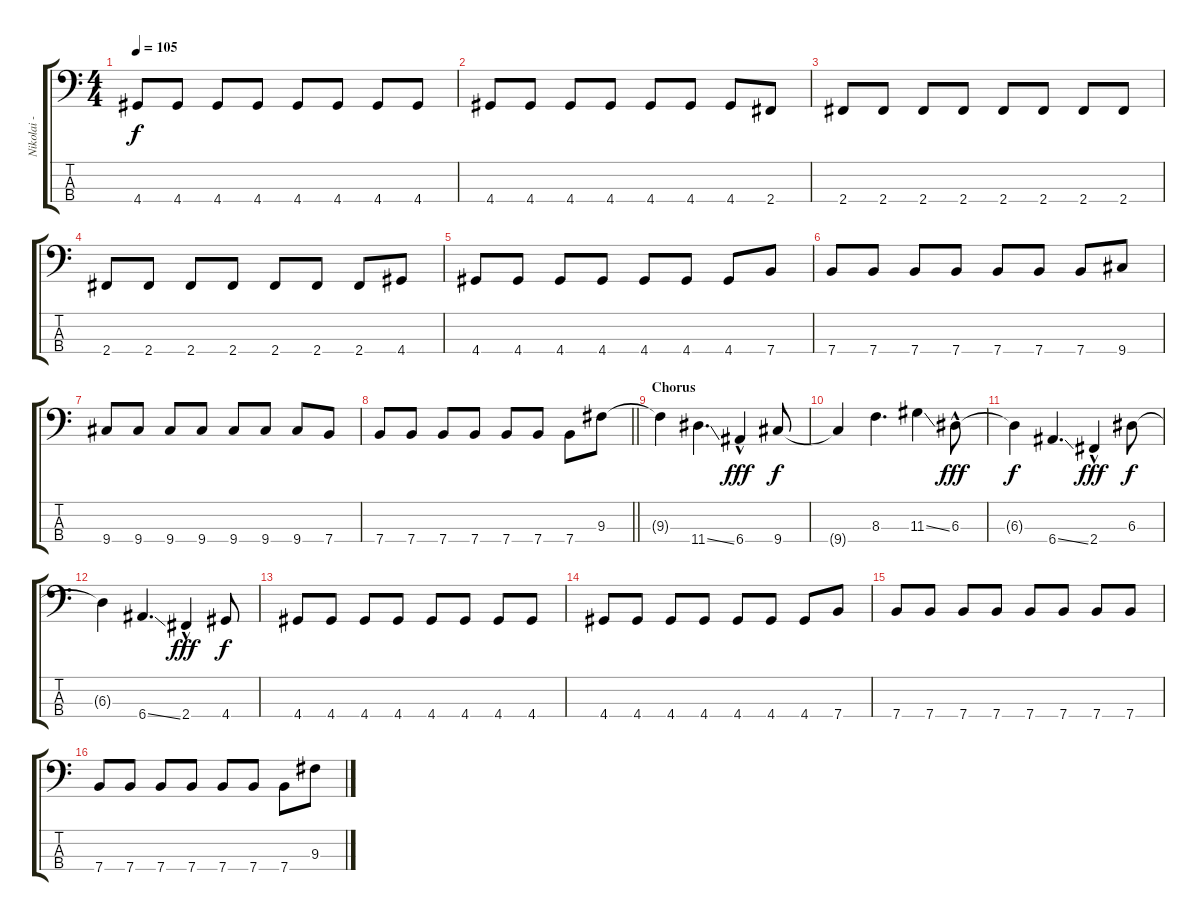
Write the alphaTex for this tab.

\track ("Nikolai - Bass RSE" "Nikolai - ") {instrument electricbassfinger}
\staff {score tabs}
\tuning (G2 D2 A1 E1) {hide}
\ts (4 4)
\tempo 105
\clef f4
\ks c
4.4.8{dy f} 4.4.8 4.4.8 4.4.8 4.4.8 4.4.8 4.4.8 4.4.8 |
4.4.8 4.4.8 4.4.8 4.4.8 4.4.8 4.4.8 4.4.8 2.4.8 |
2.4.8 2.4.8 2.4.8 2.4.8 2.4.8 2.4.8 2.4.8 2.4.8 |
2.4.8 2.4.8 2.4.8 2.4.8 2.4.8 2.4.8 2.4.8 4.4.8 |
4.4.8 4.4.8 4.4.8 4.4.8 4.4.8 4.4.8 4.4.8 7.4.8 |
7.4.8 7.4.8 7.4.8 7.4.8 7.4.8 7.4.8 7.4.8 9.4.8 |
9.4.8 9.4.8 9.4.8 9.4.8 9.4.8 9.4.8 9.4.8 7.4.8 |
\barLineRight lightlight
7.4.8 7.4.8 7.4.8 7.4.8 7.4.8 7.4.8 7.4.8 9.3.8 |
\section ("" "Chorus")
9.3{t}.4 11.4{ss}.4{d} 6.4{hac}.4{dy fff} 9.4.8{dy f} |
9.4{t}.4 8.3.4{d} 11.3{ss}.4 6.3{hac}.8{dy fff} |
6.3{t}.4{dy f} 6.4{ss}.4{d} 2.4{hac}.4{dy fff} 6.3.8{dy f} |
6.3{t}.4 6.4{ss}.4{d} 2.4{hac}.4{dy fff} 4.4.8{dy f} |
4.4.8 4.4.8 4.4.8 4.4.8 4.4.8 4.4.8 4.4.8 4.4.8 |
4.4.8 4.4.8 4.4.8 4.4.8 4.4.8 4.4.8 4.4.8 7.4.8 |
7.4.8 7.4.8 7.4.8 7.4.8 7.4.8 7.4.8 7.4.8 7.4.8 |
7.4.8 7.4.8 7.4.8 7.4.8 7.4.8 7.4.8 7.4.8 9.3.8
